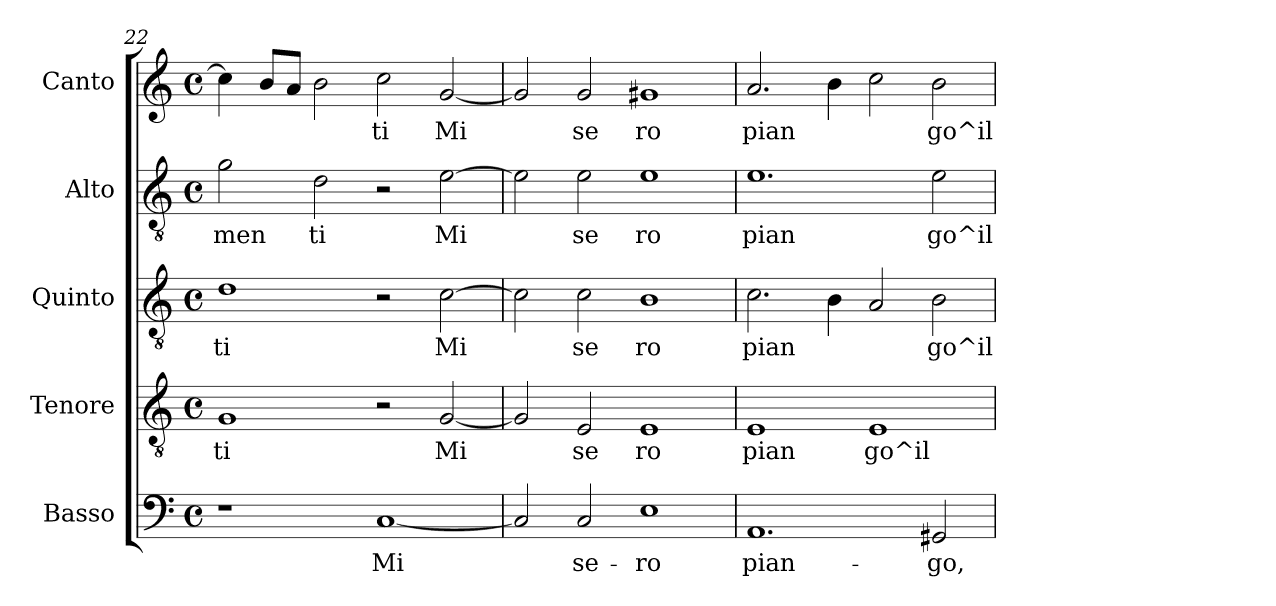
**kern	**text	**kern	**text	**kern	**text	**kern	**text	**kern	**text
*part5	*part5	*part4	*part4	*part3	*part3	*part2	*part2	*part1	*part1
*staff5	*staff5	*staff4	*staff4	*staff3	*staff3	*staff2	*staff2	*staff1	*staff1
*I"Basso	*	*I"Tenore	*	*I"Quinto	*	*I"Alto	*	*I"Canto	*
*clefF4	*	*clefGv2	*	*clefGv2	*	*clefGv2	*	*clefG2	*
*k[]	*	*k[]	*	*k[]	*	*k[]	*	*k[]	*
*C:	*	*C:	*	*C:	*	*C:	*	*C:	*
*M4/4	*	*M4/4	*	*M4/4	*	*M4/4	*	*M4/4	*
*met(c)	*	*met(c)	*	*met(c)	*	*met(c)	*	*met(c)	*
=22	=22	=22	=22	=22	=22	=22	=22	=22	=22
!	!	!	!LO:LY:b:cj	!	!LO:LY:b:cj	!	!LO:LY:b:cj	!	!LO:LY:b:cj
1r	.	1G	ti	1d	ti	2g\	men	4cc\]	.
!	!	!	!	!	!	!	!	!	!LO:LY:b:cj
.	.	.	.	.	.	.	.	8b/L	.
!	!	!	!	!	!	!	!	!	!LO:LY:b:cj
.	.	.	.	.	.	.	.	8a/J	.
!	!	!	!	!	!	!	!LO:LY:b:cj	!	!LO:LY:b:cj
.	.	.	.	.	.	2d\	ti	2b\	.
!	!LO:LY:b:cj	!	!	!	!	!	!	!	!LO:LY:b:cj
[<1C	Mi-	2r	.	2r	.	2r	.	2cc\	ti
!	!	!	!LO:LY:b:cj	!	!LO:LY:b:cj	!	!LO:LY:b:cj	!	!LO:LY:b:cj
.	.	[<2G/	Mi	[>2c\	Mi	[>2e\	Mi	[<2g/	Mi
=23	=23	=23	=23	=23	=23	=23	=23	=23	=23
!	!LO:LY:b:cj	!	!LO:LY:b:cj	!	!LO:LY:b:cj	!	!LO:LY:b:cj	!	!LO:LY:b:cj
2C/]	--	2G/]	.	2c\]	.	2e\]	.	2g/]	.
!	!LO:LY:b:cj	!	!LO:LY:b:cj	!	!LO:LY:b:cj	!	!LO:LY:b:cj	!	!LO:LY:b:cj
2C/	-se-	2E/	se	2c\	se	2e\	se	2g/	se
!	!LO:LY:b:cj	!	!LO:LY:b:cj	!	!LO:LY:b:cj	!	!LO:LY:b:cj	!	!LO:LY:b:cj
1E	-ro	1E	ro	1B	ro	1e	ro	1g#X	ro
=24	=24	=24	=24	=24	=24	=24	=24	=24	=24
!	!LO:LY:b:cj	!	!LO:LY:b:cj	!	!LO:LY:b:cj	!	!LO:LY:b:cj	!	!LO:LY:b:cj
1.AA	pian-	1E	pian	2.c\	pian	1.e	pian	2.a/	pian
!	!	!	!	!	!LO:LY:b:cj	!	!	!	!LO:LY:b:cj
.	.	.	.	4B\	.	.	.	4b\	.
!	!	!	!LO:LY:b:cj	!	!LO:LY:b:cj	!	!	!	!LO:LY:b:cj
.	.	1E	go^il	2A/	.	.	.	2cc\	.
!	!LO:LY:b:cj	!	!	!	!LO:LY:b:cj	!	!LO:LY:b:cj	!	!LO:LY:b:cj
2GG#X/	-go,	.	.	2B\	go^il	2e\	go^il	2b\	go^il
=	=	=	=	=	=	=	=	=	=
*-	*-	*-	*-	*-	*-	*-	*-	*-	*-
